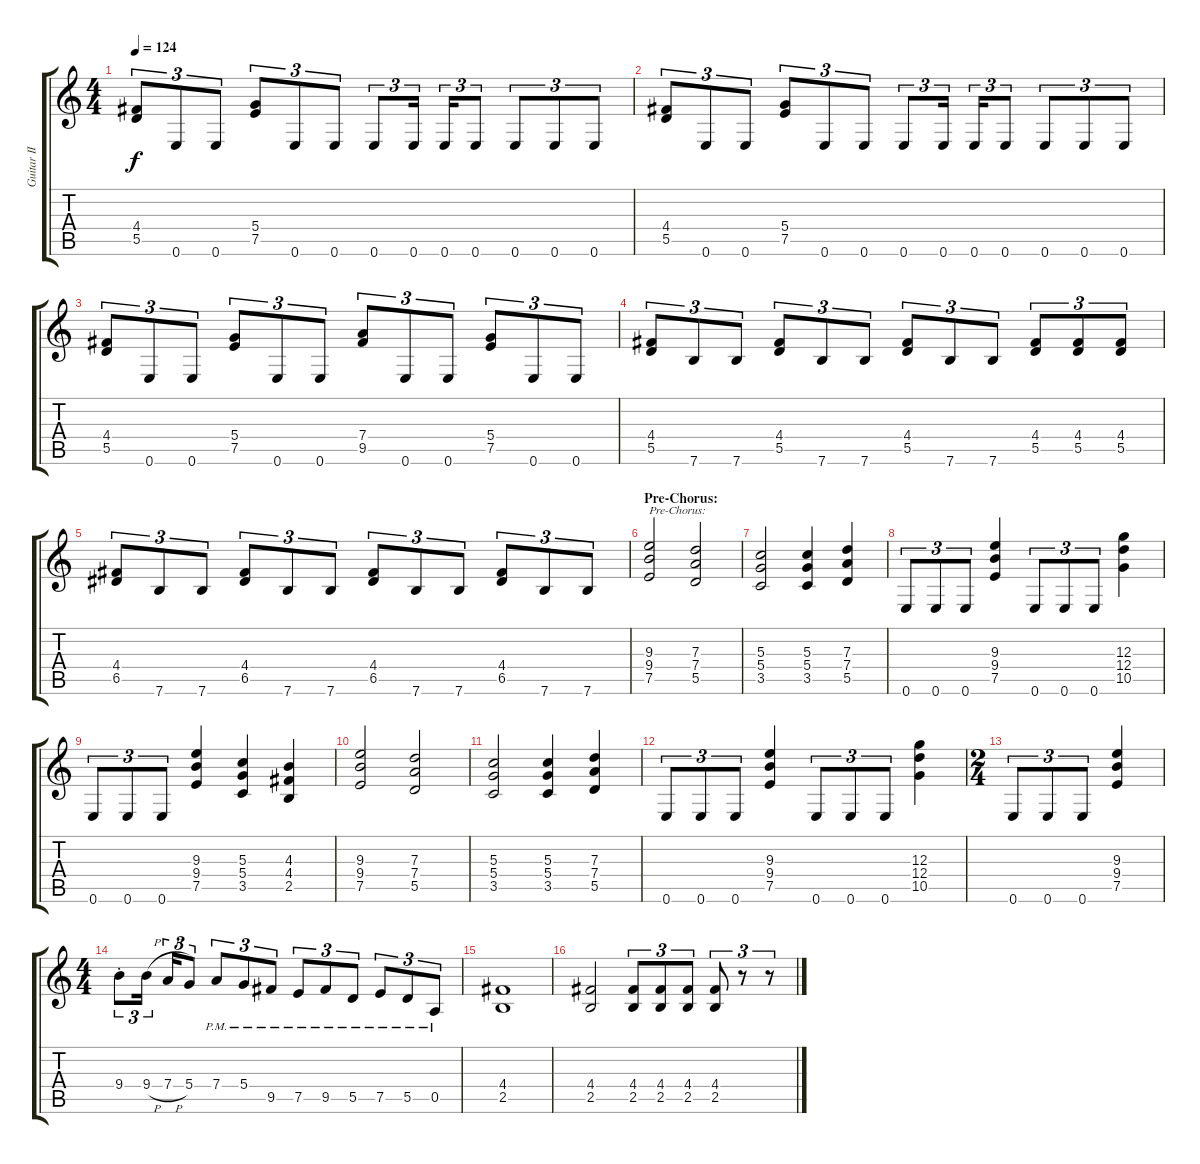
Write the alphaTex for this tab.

\track ("Guitar II" "Guitar II") {instrument distortionguitar}
\staff {score tabs}
\tuning (E4 B3 G3 D3 A2 E2) {hide}
\ts (4 4)
\tempo 124
\clef g2
\ks c
(4.4 5.5).8{tu (3 2) dy f} 0.6.8{tu (3 2)} 0.6.8{tu (3 2)} (5.4 7.5).8{tu (3 2)} 0.6.8{tu (3 2)} 0.6.8{tu (3 2)} 0.6.8{tu (3 2)} 0.6.16{tu (3 2)} 0.6.16{tu (3 2)} 0.6.8{tu (3 2)} 0.6.8{tu (3 2)} 0.6.8{tu (3 2)} 0.6.8{tu (3 2)} |
(4.4 5.5).8{tu (3 2)} 0.6.8{tu (3 2)} 0.6.8{tu (3 2)} (5.4 7.5).8{tu (3 2)} 0.6.8{tu (3 2)} 0.6.8{tu (3 2)} 0.6.8{tu (3 2)} 0.6.16{tu (3 2)} 0.6.16{tu (3 2)} 0.6.8{tu (3 2)} 0.6.8{tu (3 2)} 0.6.8{tu (3 2)} 0.6.8{tu (3 2)} |
(4.4 5.5).8{tu (3 2)} 0.6.8{tu (3 2)} 0.6.8{tu (3 2)} (5.4 7.5).8{tu (3 2)} 0.6.8{tu (3 2)} 0.6.8{tu (3 2)} (7.4 9.5).8{tu (3 2)} 0.6.8{tu (3 2)} 0.6.8{tu (3 2)} (5.4 7.5).8{tu (3 2)} 0.6.8{tu (3 2)} 0.6.8{tu (3 2)} |
(4.4 5.5).8{tu (3 2)} 7.6.8{tu (3 2)} 7.6.8{tu (3 2)} (4.4 5.5).8{tu (3 2)} 7.6.8{tu (3 2)} 7.6.8{tu (3 2)} (4.4 5.5).8{tu (3 2)} 7.6.8{tu (3 2)} 7.6.8{tu (3 2)} (4.4 5.5).8{tu (3 2)} (4.4 5.5).8{tu (3 2)} (4.4 5.5).8{tu (3 2)} |
(4.4 6.5).8{tu (3 2)} 7.6.8{tu (3 2)} 7.6.8{tu (3 2)} (4.4 6.5).8{tu (3 2)} 7.6.8{tu (3 2)} 7.6.8{tu (3 2)} (4.4 6.5).8{tu (3 2)} 7.6.8{tu (3 2)} 7.6.8{tu (3 2)} (4.4 6.5).8{tu (3 2)} 7.6.8{tu (3 2)} 7.6.8{tu (3 2)} |
\section ("" "Pre-Chorus:")
(9.3 9.4 7.5).2{txt "Pre-Chorus:"} (7.3 7.4 5.5).2 |
(5.3 5.4 3.5).2 (5.3 5.4 3.5).4 (7.3 7.4 5.5).4 |
0.6.8{tu (3 2)} 0.6.8{tu (3 2)} 0.6.8{tu (3 2)} (9.3 9.4 7.5).4 0.6.8{tu (3 2)} 0.6.8{tu (3 2)} 0.6.8{tu (3 2)} (12.3 12.4 10.5).4 |
0.6.8{tu (3 2)} 0.6.8{tu (3 2)} 0.6.8{tu (3 2)} (9.3 9.4 7.5).4 (5.3 5.4 3.5).4 (4.3 4.4 2.5).4 |
(9.3 9.4 7.5).2 (7.3 7.4 5.5).2 |
(5.3 5.4 3.5).2 (5.3 5.4 3.5).4 (7.3 7.4 5.5).4 |
0.6.8{tu (3 2)} 0.6.8{tu (3 2)} 0.6.8{tu (3 2)} (9.3 9.4 7.5).4 0.6.8{tu (3 2)} 0.6.8{tu (3 2)} 0.6.8{tu (3 2)} (12.3 12.4 10.5).4 |
\ts (2 4)
0.6.8{tu (3 2)} 0.6.8{tu (3 2)} 0.6.8{tu (3 2)} (9.3 9.4 7.5).4 |
\ts (4 4)
9.4{st}.8{tu (3 2)} 9.4{h}.16{tu (3 2)} 7.4{h}.16{tu (3 2)} 5.4.8{tu (3 2)} 7.4{pm}.8{tu (3 2)} 5.4{pm}.8{tu (3 2)} 9.5{pm}.8{tu (3 2)} 7.5{pm}.8{tu (3 2)} 9.5{pm}.8{tu (3 2)} 5.5{pm}.8{tu (3 2)} 7.5{pm}.8{tu (3 2)} 5.5{pm}.8{tu (3 2)} 0.5{pm}.8{tu (3 2)} |
(4.4 2.5).1 |
(4.4 2.5).2 (4.4 2.5).8{tu (3 2)} (4.4 2.5).8{tu (3 2)} (4.4 2.5).8{tu (3 2)} (4.4 2.5).8{tu (3 2)} r.8{tu (3 2)} r.8{tu (3 2)}
